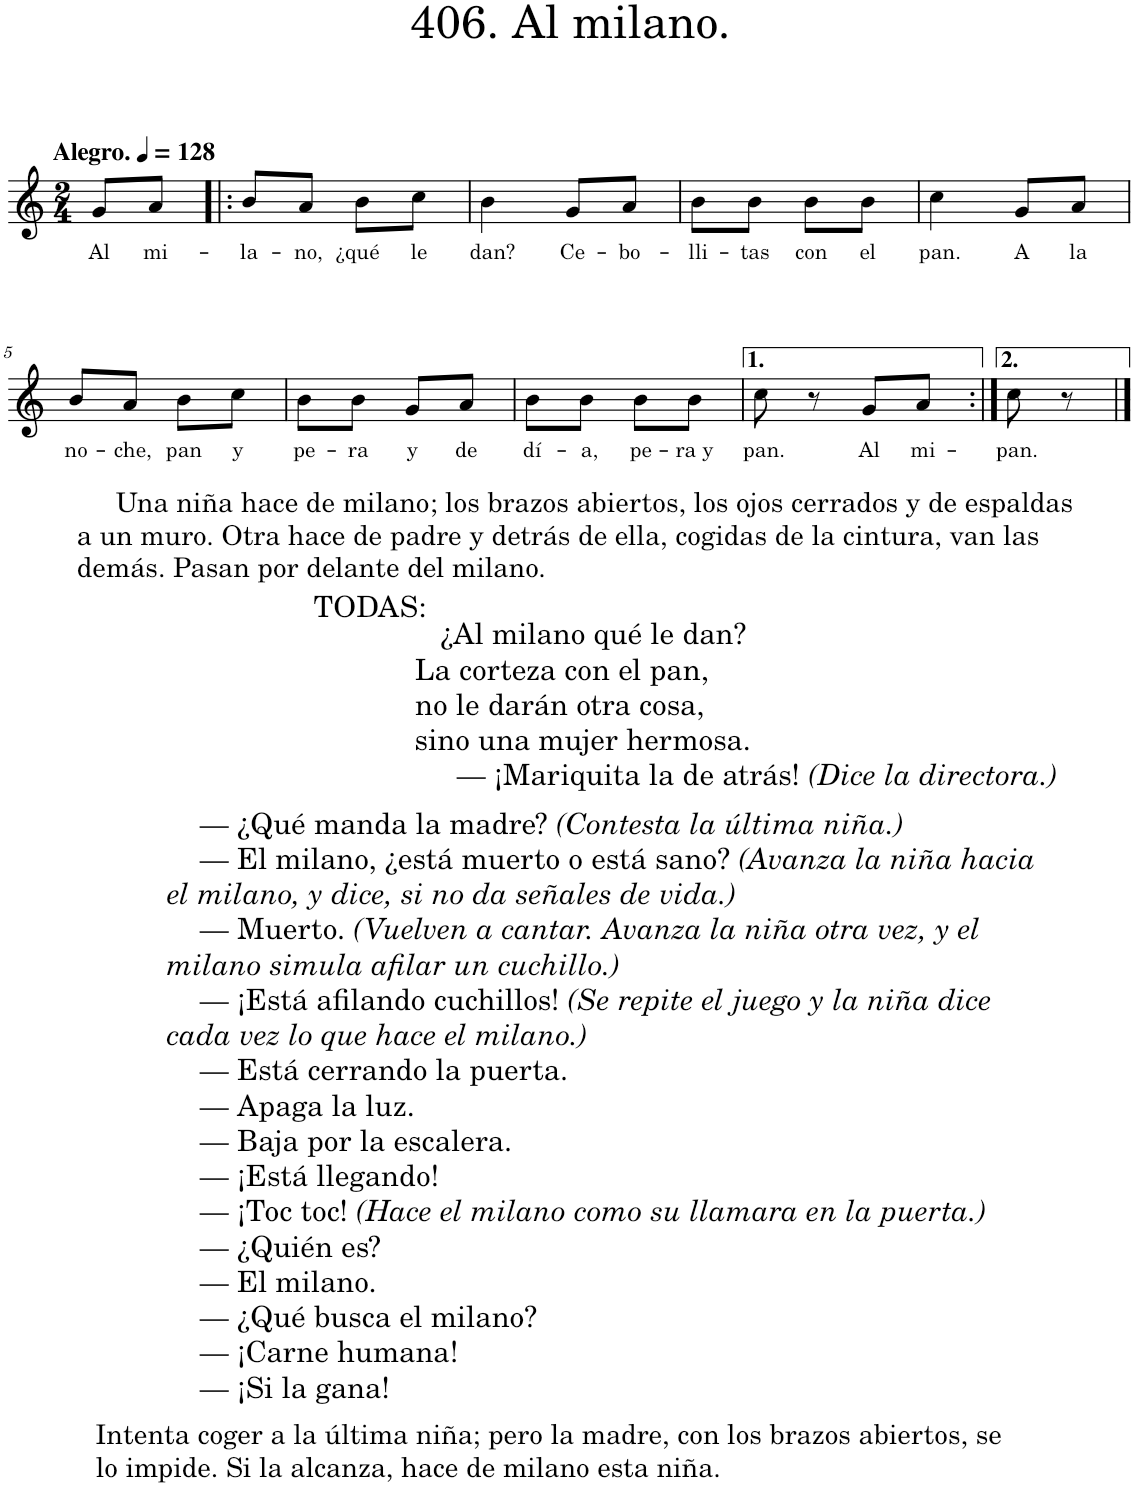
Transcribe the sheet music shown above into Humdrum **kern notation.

**kern	**text
*part1	*part1
*staff1	*staff1
*I"Piano	*
*I'Pno.	*
*clefG2	*
*k[]	*
*M2/4	*
*MM128	*
=	=
!LO:TX:a:B:t=Alegro.	!
!	!LO:LY:b
8g/L	Al
!	!LO:LY:b
8a/J	mi-
=1!|:	=1!|:
!	!LO:LY:b
8b/L	-la-
!	!LO:LY:b
8a/J	-no,
!	!LO:LY:b
8b\L	¿qué
!	!LO:LY:b
8cc\J	le
=2	=2
!	!LO:LY:b
4b\	dan?
!	!LO:LY:b
8g/L	Ce-
!	!LO:LY:b
8a/J	-bo-
=3	=3
!	!LO:LY:b
8b\L	-lli-
!	!LO:LY:b
8b\J	-tas
!	!LO:LY:b
8b\L	con
!	!LO:LY:b
8b\J	el
=4	=4
!	!LO:LY:b
4cc\	pan.
!	!LO:LY:b
8g/L	A
!	!LO:LY:b
8a/J	la
!!LO:LB:g=z
=5	=5
!	!LO:LY:b
8b/L	no-
!LO:TX:b:t=TODAS&colon;	!
!	!LO:LY:b
8a/J	-che,
!LO:TX:b:t=Una niña hace de milano; los brazos abiertos, los ojos cerrados y de espaldas	!
!LO:TX:b:t=a un muro. Otra hace de padre y detrás de ella, cogidas de la cintura, van las	!
!LO:TX:b:t=demás. Pasan por delante del milano.	!
!LO:TX:b:t=¿Al milano qué le dan?	!
!LO:TX:b:t=La corteza con el pan,	!
!LO:TX:b:t=no le darán otra cosa,	!
!LO:TX:b:t=sino una mujer hermosa.	!
!LO:TX:b:t=— ¡Mariquita la de atrás!	!
!LO:TX:b:i:t=(Dice la directora.)	!
!	!LO:LY:b
8b\L	pan
!LO:TX:b:t=— ¿Qué manda la madre?	!
!LO:TX:b:i:t=(Contesta la última niña.)	!
!LO:TX:b:t=— El milano, ¿está muerto o está sano?	!
!LO:TX:b:i:t=(Avanza la niña hacia	!
!LO:TX:b:t=el milano, y dice, si no da señales de vida.)	!
!LO:TX:b:t=— Muerto.	!
!LO:TX:b:i:t=(Vuelven a cantar. Avanza la niña otra vez, y el	!
!LO:TX:b:t=milano simula afilar un cuchillo.)	!
!LO:TX:b:t=— ¡Está afilando cuchillos!	!
!LO:TX:b:i:t=(Se repite el juego y la niña dice	!
!LO:TX:b:t=cada vez lo que hace el milano.)	!
!LO:TX:b:t=— Está cerrando la puerta.	!
!LO:TX:b:t=— Apaga la luz.	!
!LO:TX:b:t=— Baja por la escalera.	!
!LO:TX:b:t=— ¡Está llegando!	!
!LO:TX:b:t=— ¡Toc toc!	!
!LO:TX:b:i:t=(Hace el milano como su llamara en la puerta.)	!
!LO:TX:b:t=— ¿Quién es?	!
!LO:TX:b:t=— El milano.	!
!LO:TX:b:t=— ¿Qué busca el milano?	!
!LO:TX:b:t=— ¡Carne humana!	!
!LO:TX:b:t=— ¡Si la gana!	!
!	!LO:LY:b
8cc\J	y
=6	=6
!LO:TX:b:t=Intenta coger a la última niña; pero la madre, con los brazos abiertos, se	!
!LO:TX:b:t=lo impide. Si la alcanza, hace de milano esta niña.	!
!	!LO:LY:b
8b\L	pe-
!	!LO:LY:b
8b\J	-ra
!	!LO:LY:b
8g/L	y
!	!LO:LY:b
8a/J	de
=7	=7
!	!LO:LY:b
8b\L	dí-
!	!LO:LY:b
8b\J	-a,
!	!LO:LY:b
8b\L	pe-
!	!LO:LY:b
8b\J	-ra y
=8	=8
!	!LO:LY:b
8cc\	pan.
8r	.
!	!LO:LY:b
8g/L	Al
!	!LO:LY:b
8a/J	mi-
=9:|!	=9:|!
!	!LO:LY:b
8cc\	pan.
8r	.
==	==
*-	*-
